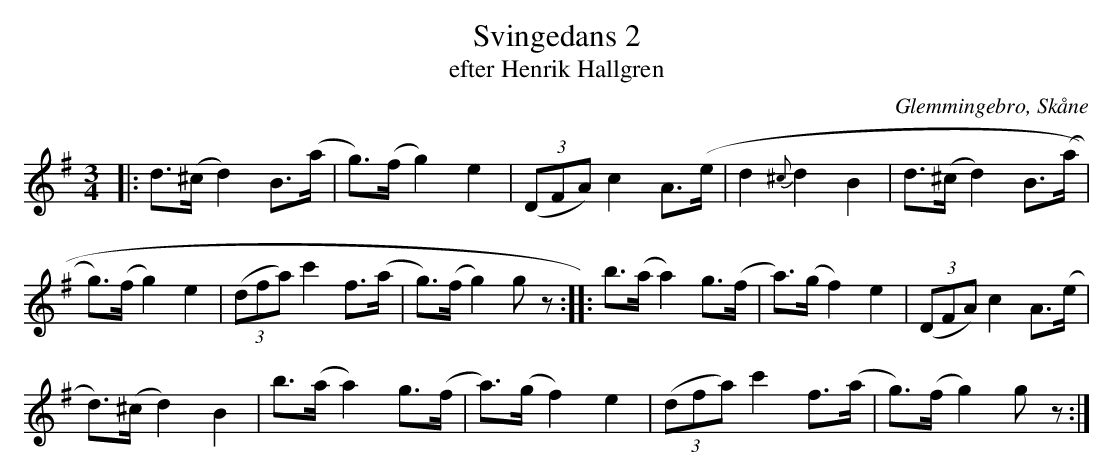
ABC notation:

X:1
T:Svingedans 2
T:efter Henrik Hallgren
O:Glemmingebro, Skåne
M:3/4
L:1/8
K:G
|: d>(^c d2) B>(a | g)>(f g2) e2 | (3(DFA) c2 A>(e | d2 {^c}d2 B2 | d>(^c d2) B>(a |
g)>(f g2) e2 | (3(dfa) c'2 f>(a | g)>(f  g2)  gz :: b>(a a2) g>(f | a)>(g f2) e2 | (3(DFA) c2 A>(e |
d)>(^c d2) B2 |b>(a a2) g>(f | a)>(g f2) e2 | (3(dfa) c'2 f>(a | g)>(f  g2)  gz  :|
